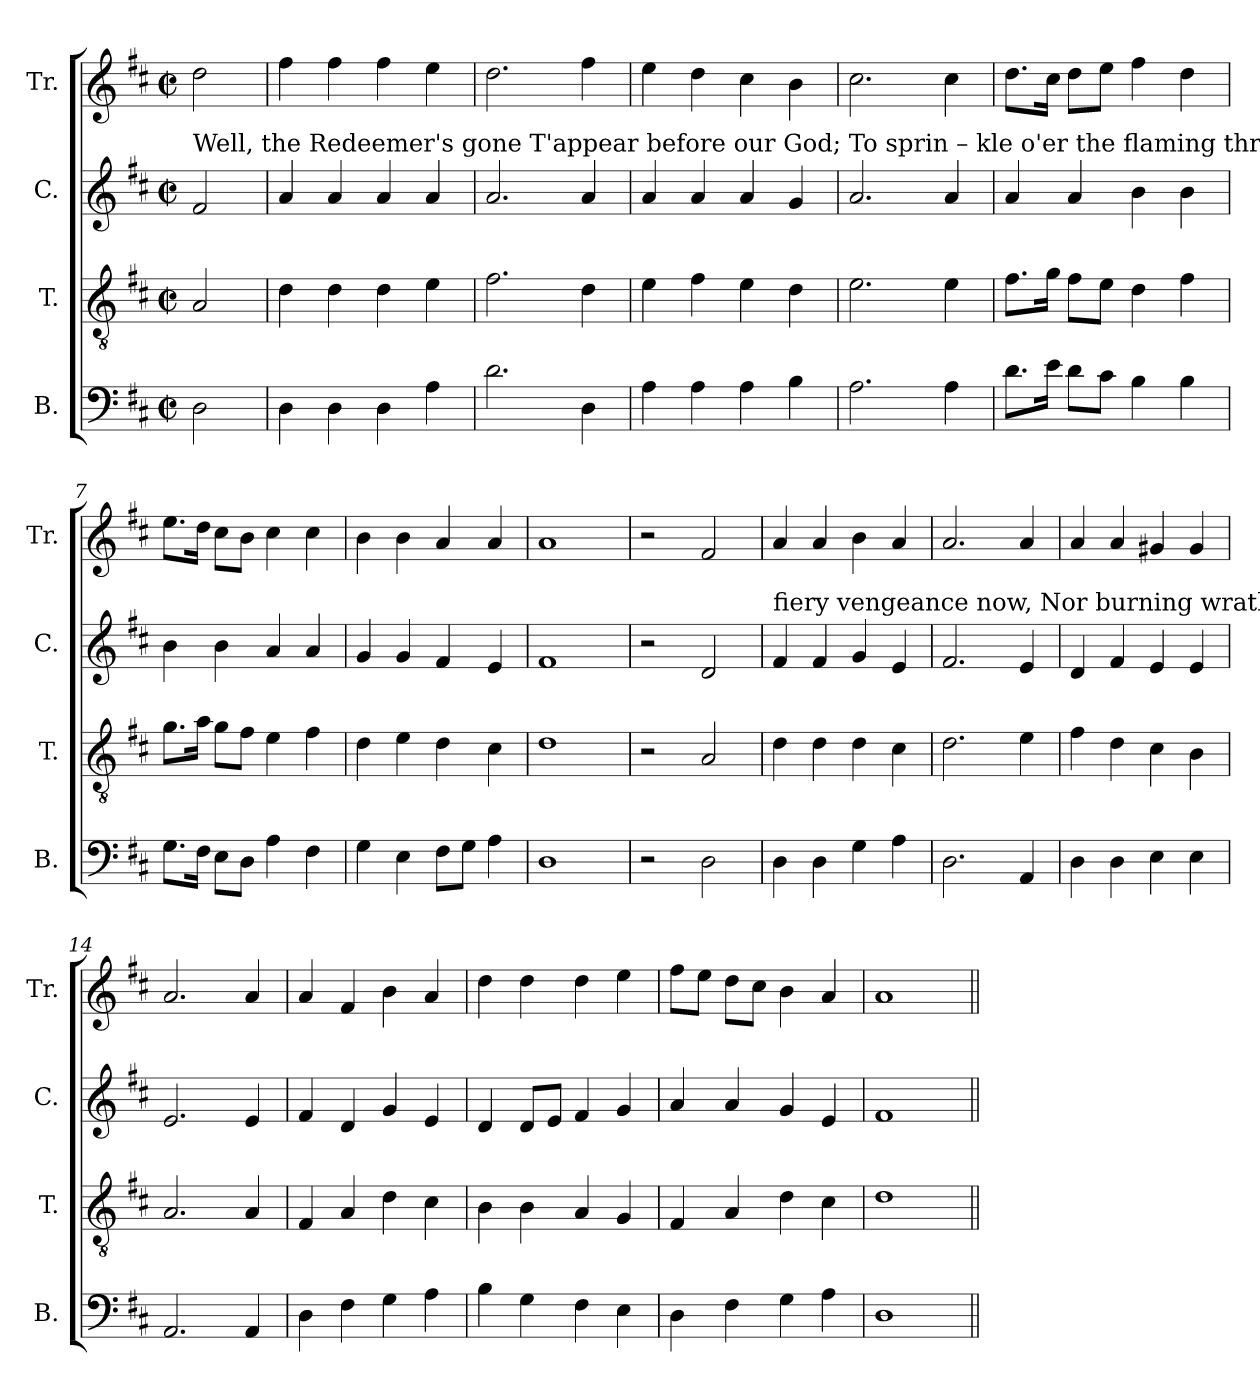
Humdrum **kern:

**kern	**kern	**kern	**kern
*part4	*part3	*part2	*part1
*staff4	*staff3	*staff2	*staff1
*I"B.	*I"T.	*I"C.	*I"Tr.
*I'B.	*I'T.	*I'C.	*I'Tr.
*clefF4	*clefGv2	*clefG2	*clefG2
*k[f#c#]	*k[f#c#]	*k[f#c#]	*k[f#c#]
*M2/2	*M2/2	*M2/2	*M2/2
*met(c|)	*met(c|)	*met(c|)	*met(c|)
*MM120	*MM120	*MM120	*MM120
=1	=1	=1	=1
!	!	!LO:TX:a:t=Well, the Redeemer's gone  T'appear before our God;  To   sprin  –   kle    o'er  the   flaming throne With   his  a –to –  ning  blood.        No	!
2D\	2A/	2f#/	2dd\
=2	=2	=2	=2
4D\	4d\	4a/	4ff#\
4D\	4d\	4a/	4ff#\
4D\	4d\	4a/	4ff#\
4A\	4e\	4a/	4ee\
=3	=3	=3	=3
2.d\	2.f#\	2.a/	2.dd\
4D\	4d\	4a/	4ff#\
=4	=4	=4	=4
4A\	4e\	4a/	4ee\
4A\	4f#\	4a/	4dd\
4A\	4e\	4a/	4cc#\
4B\	4d\	4g/	4b\
=5	=5	=5	=5
2.A\	2.e\	2.a/	2.cc#\
4A\	4e\	4a/	4cc#\
=6	=6	=6	=6
8.d\L	8.f#\L	4a/	8.dd\L
16e\Jk	16g\Jk	.	16cc#\Jk
8d\L	8f#\L	4a/	8dd\L
8c#\J	8e\J	.	8ee\J
4B\	4d\	4b\	4ff#\
4B\	4f#\	4b\	4dd\
=7	=7	=7	=7
8.G\L	8.g\L	4b\	8.ee\L
16F#\Jk	16a\Jk	.	16dd\Jk
8E\L	8g\L	4b\	8cc#\L
8D\J	8f#\J	.	8b\J
4A\	4e\	4a/	4cc#\
4F#\	4f#\	4a/	4cc#\
=8	=8	=8	=8
4G\	4d\	4g/	4b\
4E\	4e\	4g/	4b\
8F#\L	4d\	4f#/	4a/
8G\J	.	.	.
4A\	4c#\	4e/	4a/
=9	=9	=9	=9
1D	1d	1f#	1a
=10	=10	=10	=10
2r	2r	2r	2r
2D\	2A/	2d/	2f#/
=11	=11	=11	=11
!	!	!LO:TX:a:t=fiery vengeance now, Nor burning wrath comes down.  If  justice  calls  for   sinners' blood, The Sa – vior shows his  own.                         Be –	!
4D\	4d\	4f#/	4a/
4D\	4d\	4f#/	4a/
4G\	4d\	4g/	4b\
4A\	4c#\	4e/	4a/
=12	=12	=12	=12
2.D\	2.d\	2.f#/	2.a/
4AA/	4e\	4e/	4a/
=13	=13	=13	=13
4D\	4f#\	4d/	4a/
4D\	4d\	4f#/	4a/
4E\	4c#\	4e/	4g#X/
4E\	4B\	4e/	4g#/
=14	=14	=14	=14
2.AA/	2.A/	2.e/	2.a/
4AA/	4A/	4e/	4a/
=15	=15	=15	=15
4D\	4F#/	4f#/	4a/
4F#\	4A/	4d/	4f#/
4G\	4d\	4g/	4b\
4A\	4c#\	4e/	4a/
=16	=16	=16	=16
4B\	4B\	4d/	4dd\
4G\	4B\	8d/L	4dd\
.	.	8e/J	.
4F#\	4A/	4f#/	4dd\
4E\	4G/	4g/	4ee\
=17	=17	=17	=17
4D\	4F#/	4a/	8ff#\L
.	.	.	8ee\J
4F#\	4A/	4a/	8dd\L
.	.	.	8cc#\J
4G\	4d\	4g/	4b\
4A\	4c#\	4e/	4a/
=18	=18	=18	=18
1D	1d	1f#	1a
=||	=||	=||	=||
*-	*-	*-	*-
